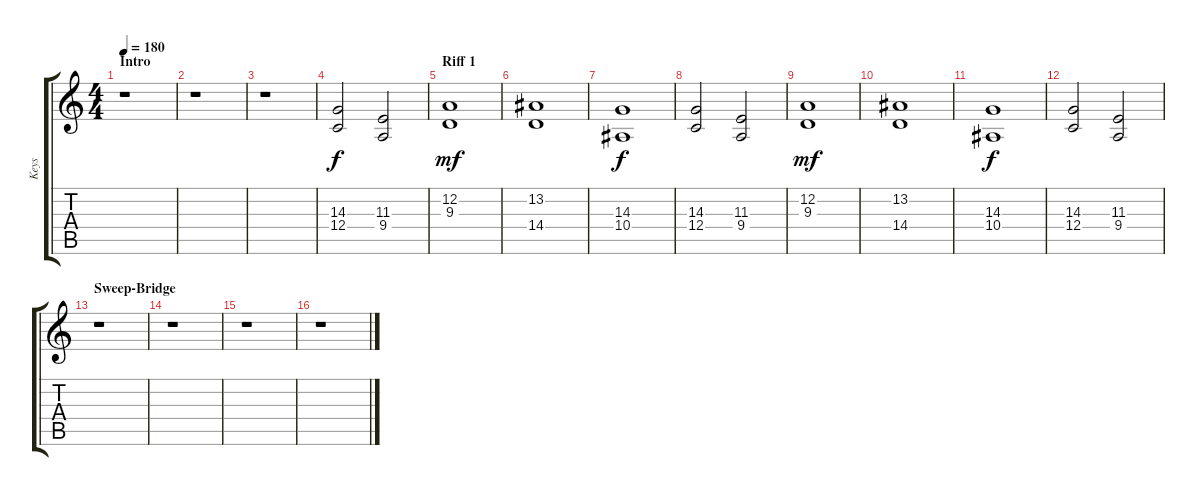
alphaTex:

\track ("Keys" "Keys") {instrument stringensemble1}
\staff {score tabs}
\tuning (D4 A3 F3 C3 G2 D2) {hide}
\ts (4 4)
\section ("" "Intro")
\tempo 180
\clef g2
\ks c
r.1{dy f instrument stringensemble1} |
r.1 |
r.1 |
(14.3 12.4).2 (11.3 9.4).2 |
\section ("" "Riff 1")
(12.2 9.3).1{dy mf} |
(13.2 14.4).1 |
(14.3 10.4).1{dy f} |
(14.3 12.4).2 (11.3 9.4).2 |
(12.2 9.3).1{dy mf} |
(13.2 14.4).1 |
(14.3 10.4).1{dy f} |
(14.3 12.4).2 (11.3 9.4).2 |
\section ("" "Sweep-Bridge")
r.1 |
r.1 |
r.1 |
r.1
